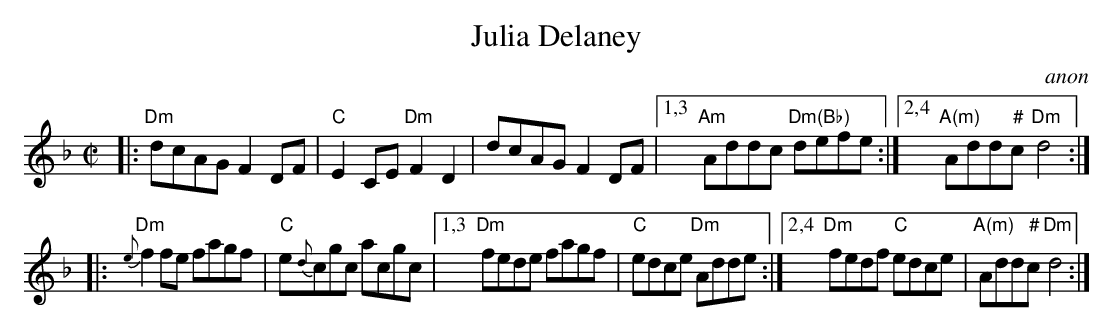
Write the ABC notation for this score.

X:1
T: Julia Delaney
C:anon
M:C|
L:1/8
K:Dm
|: "Dm"dcAG F2DF | "C"E2CE "Dm"F2D2 | dcAG F2DF |\
[1,3 "Am"Addc "Dm(Bb)"defe :|[2,4 "A(m)"Add"#"c "Dm"d4 :|
|: "Dm"{e}f2fe fagf | "C"e{d}cgc acgc |\
[1,3 "Dm"fede fagf | "C"edce "Dm"Adde :|\
[2,4 "Dm"fedf "C"edce | "A(m)"Add"#"c "Dm"d4 :|
